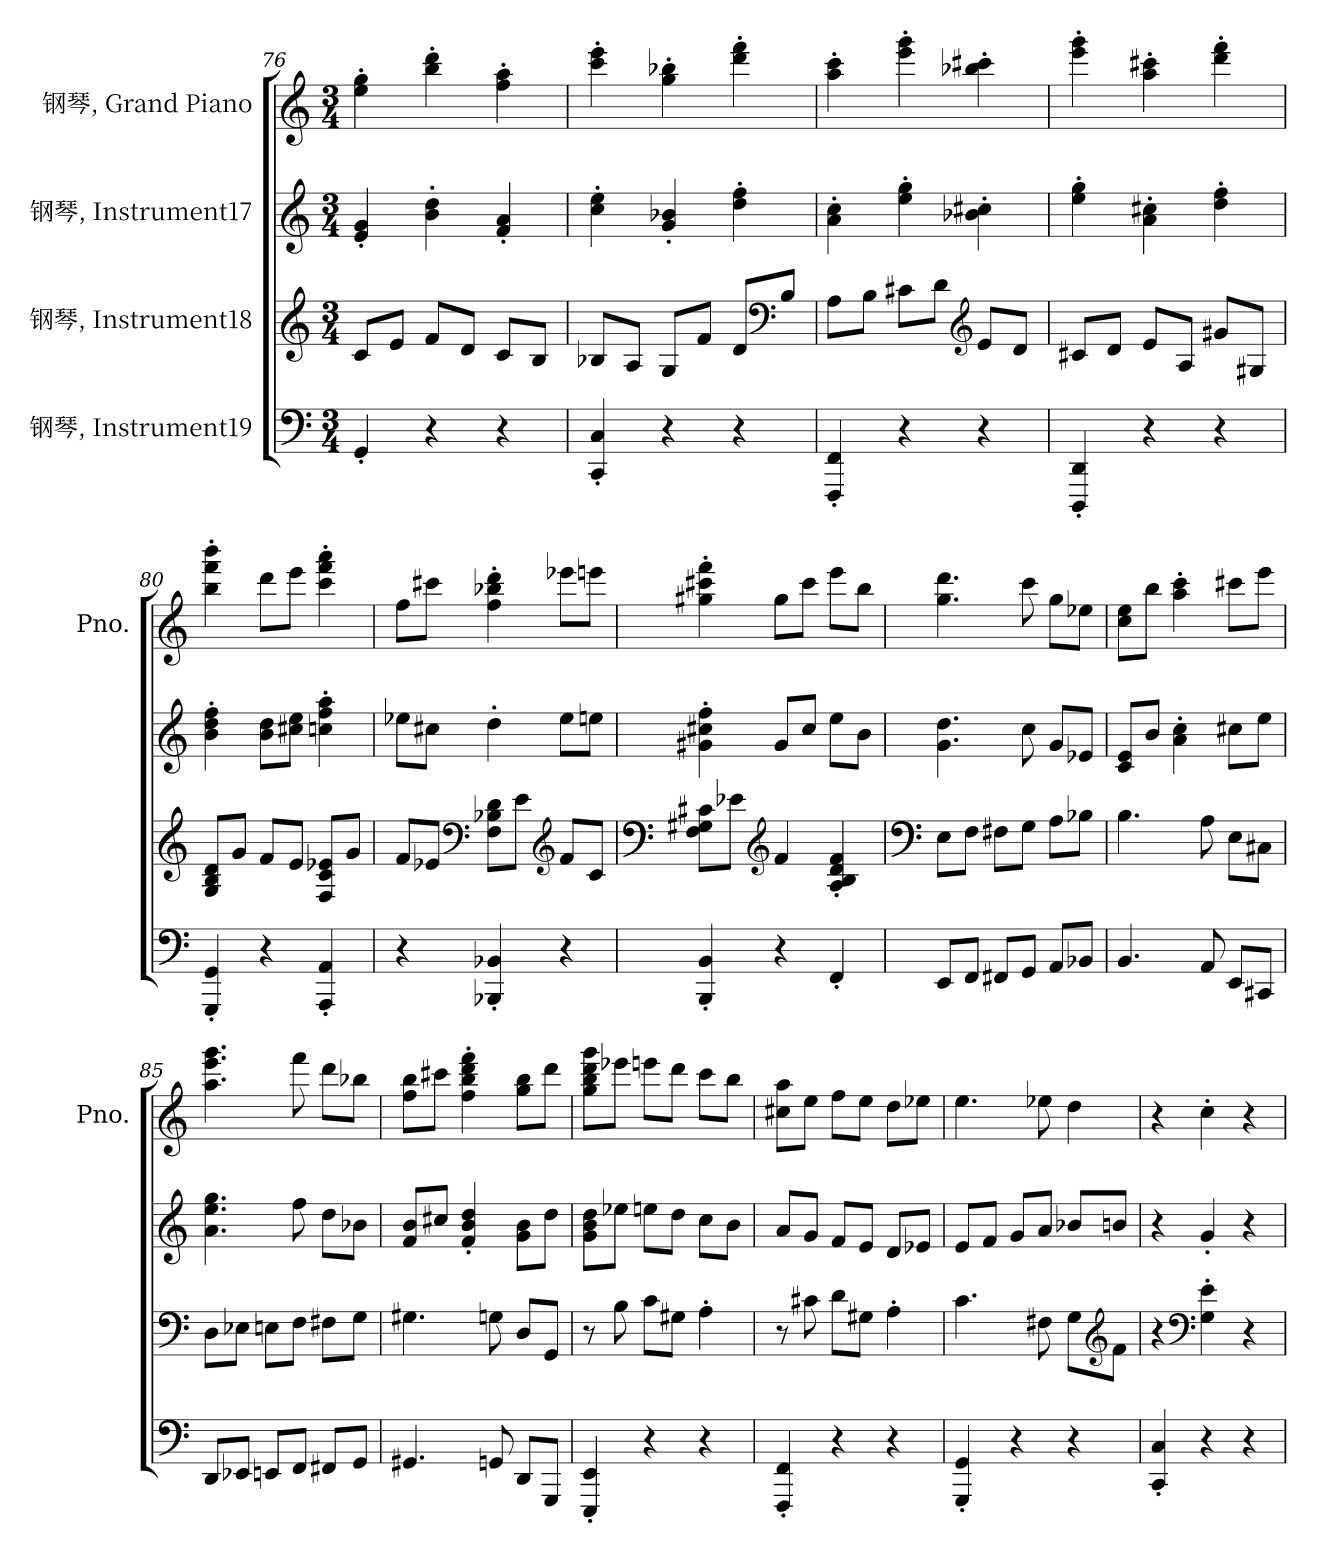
**kern	**kern	**kern	**kern
*part4	*part3	*part2	*part1
*staff4	*staff3	*staff2	*staff1
*I"钢琴, Instrument19	*I"钢琴, Instrument18	*I"钢琴, Instrument17	*I"钢琴, Grand Piano
*	*	*	*I'Pno.
!!LO:LB:g=z
*clefF4	*clefG2	*clefG2	*clefG2
*k[]	*k[]	*k[]	*k[]
*M3/4	*M3/4	*M3/4	*M3/4
=76	=76	=76	=76
4GG'/	8c/L	4e/' 4g/'	4ee\' 4gg\'
.	8e/J	.	.
4r	8f/L	4b\' 4dd\'	4bb\' 4ddd\'
.	8d/J	.	.
4r	8c/L	4f/' 4a/'	4ff\' 4aa\'
.	8B/J	.	.
=77	=77	=77	=77
4CC/' 4C/'	8B-X/L	4cc\' 4ee\'	4ccc\' 4eee\'
.	8A/J	.	.
4r	8G/L	4g/' 4b-X/'	4gg\' 4bb-X\'
.	8f/J	.	.
4r	8d/L	4dd\' 4ff\'	4ddd\' 4fff\'
*	*clefF4	*	*
.	8B-/J	.	.
=78	=78	=78	=78
4FFF/' 4FF/'	8A\L	4a\' 4cc\'	4aa\' 4ccc\'
.	8B\J	.	.
4r	8c#X\L	4ee\' 4gg\'	4eee\' 4ggg\'
.	8d\J	.	.
*	*clefG2	*	*
4r	8e/L	4b-X\' 4cc#X\'	4bb-X\' 4ccc#X\'
.	8d/J	.	.
=79	=79	=79	=79
4DDD/' 4DD/'	8c#X/L	4ee\' 4gg\'	4eee\' 4ggg\'
.	8d/J	.	.
4r	8e/L	4a\' 4cc#X\'	4aa\' 4ccc#X\'
.	8A/J	.	.
4r	8g#X/L	4dd\' 4ff\'	4ddd\' 4fff\'
.	8G#X/J	.	.
=80	=80	=80	=80
4GGG/' 4GG/'	8G/ 8B/ 8d/L	4b\' 4dd\' 4ff\'	4bb\' 4fff\' 4bbb\'
.	8g/J	.	.
4r	8f/L	8b\ 8dd\L	8ddd\L
.	8e/J	8cc#X\ 8ee\J	8eee\J
4AAA/' 4AA/'	8F/ 8c/ 8e-X/L	4ccn\' 4ff\' 4aa\'	4ccc\' 4fff\' 4aaa\'
.	8g/J	.	.
!!LO:PB:g=z
=81	=81	=81	=81
4r	8f/L	8ee-X\L	8ff\L
.	8e-X/J	8cc#X\J	8ccc#X\J
*	*clefF4	*	*
4BBB-X/' 4BB-X/'	8F\ 8B-X\ 8d\L	4dd'\	4ff\' 4bb-X\' 4ddd\'
.	8e-\J	.	.
*	*clefG2	*	*
4r	8f/L	8ee-\L	8eee-X\L
.	8c/J	8een\J	8eeen\J
=82	=82	=82	=82
*	*clefF4	*	*
4BBB/' 4BB/'	8F\ 8G#X\ 8c#X\L	4g#X\' 4cc#X\' 4ff\'	4gg#X\' 4ccc#X\' 4fff\'
.	8e-X\J	.	.
*	*clefG2	*	*
4r	4f/	8g#/L	8gg#\L
.	.	8cc#/J	8ccc#\J
4FF'/	4A/' 4B/' 4d/' 4f/'	8ee\L	8eee\L
.	.	8b\J	8bb\J
=83	=83	=83	=83
*	*clefF4	*	*
8EE/L	8E\L	4.g\ 4.dd\	4.gg\ 4.ddd\
8FF/J	8F\J	.	.
8FF#X/L	8F#X\L	.	.
8GG/J	8G\J	8cc\	8ccc\
8AA/L	8A\L	8g/L	8gg\L
8BB-X/J	8B-X\J	8e-X/J	8ee-X\J
!!LO:LB:g=z
=84	=84	=84	=84
4.BB/	4.B\	8c/ 8e/L	8cc\ 8ee\L
.	.	8b/J	8bb\J
.	.	4a\' 4cc\'	4aa\' 4ccc\'
8AA/	8A\	.	.
8EE/L	8E\L	8cc#X\L	8ccc#X\L
8CC#X/J	8C#X\J	8ee\J	8eee\J
=85	=85	=85	=85
8DD/L	8D\L	4.a\ 4.ee\ 4.gg\	4.aa\ 4.eee\ 4.ggg\
8EE-X/J	8E-X\J	.	.
8EEn/L	8En\L	.	.
8FF/J	8F\J	8ff\	8fff\
8FF#X/L	8F#X\L	8dd\L	8ddd\L
8GG/J	8G\J	8b-X\J	8bb-X\J
=86	=86	=86	=86
4.GG#X/	4.G#X\	8f/ 8b/L	8ff\ 8bb\L
.	.	8cc#X/J	8ccc#X\J
.	.	4f/' 4b/' 4dd/'	4ff\' 4bb\' 4ddd\' 4fff\'
8GGn/	8Gn\	.	.
8DD/L	8D/L	8g\ 8b\L	8gg\ 8bb\L
8GGG/J	8GG/J	8dd\J	8ddd\J
=87	=87	=87	=87
4EEE/' 4EE/'	8r	8g\ 8b\ 8dd\L	8gg\ 8bb\ 8ddd\ 8ggg\L
.	8B\	8ee-X\J	8eee-X\J
4r	8c\L	8een\L	8eeen\L
.	8G#X\J	8dd\J	8ddd\J
4r	4A'\	8cc\L	8ccc\L
.	.	8b\J	8bb\J
!!LO:LB:g=z
=88	=88	=88	=88
4FFF/' 4FF/'	8r	8a/L	8cc#X\ 8aa\L
.	8c#X\	8g/J	8ee\J
4r	8d\L	8f/L	8ff\L
.	8G#X\J	8e/J	8ee\J
4r	4A'\	8d/L	8dd\L
.	.	8e-X/J	8ee-X\J
=89	=89	=89	=89
4GGG/' 4GG/'	4.c\	8e/L	4.ee\
.	.	8f/J	.
4r	.	8g/L	.
.	8F#X\	8a/J	8ee-X\
4r	8G\L	8b-X/L	4dd\
*	*clefG2	*	*
.	8f\J	8bn/J	.
=90	=90	=90	=90
4CC/' 4C/'	4r	4r	4r
*	*clefF4	*	*
4r	4G\' 4e\'	4g'/	4cc'\
4r	4r	4r	4r
=	=	=	=
*-	*-	*-	*-
